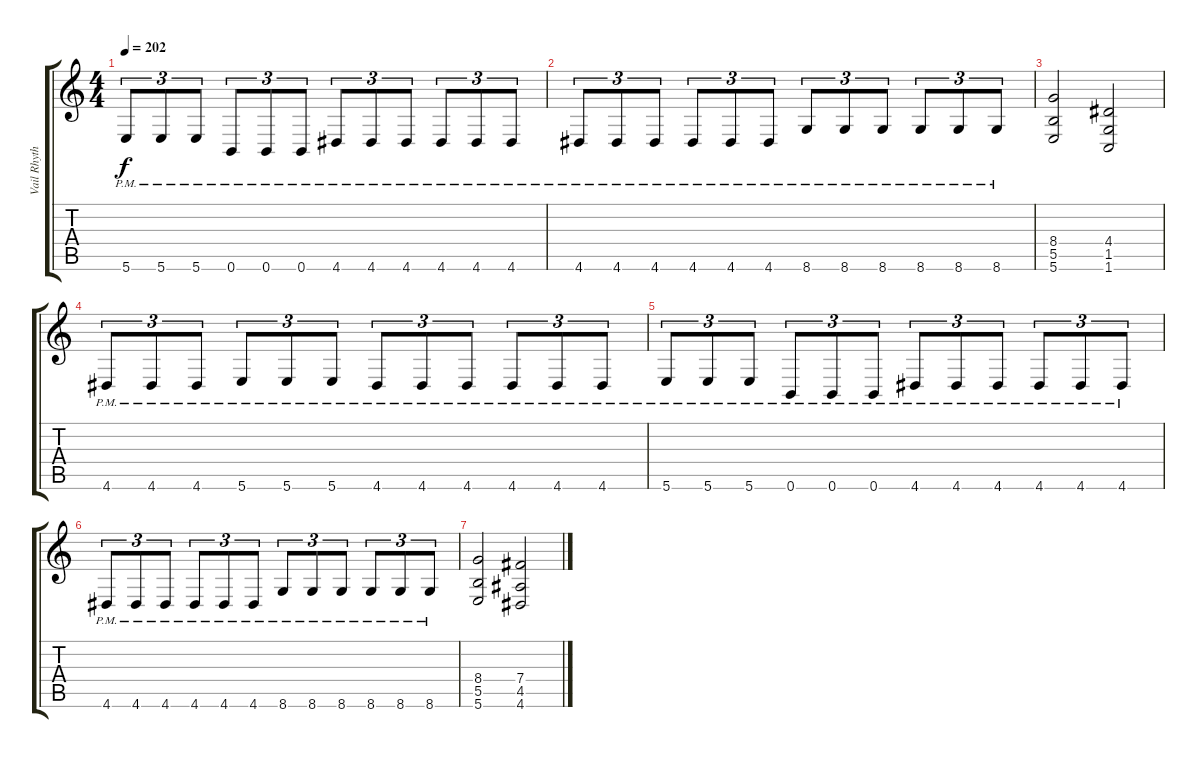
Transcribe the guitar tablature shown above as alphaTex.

\track ("Vail Rhythm" "Vail Rhyth") {instrument overdrivenguitar}
\staff {score tabs}
\tuning (Db4 Ab3 E3 B2 Gb2 B1) {hide}
\ts (4 4)
\tempo 202
\clef g2
\ks c
5.6{pm}.8{tu (3 2) dy f} 5.6{pm}.8{tu (3 2)} 5.6{pm}.8{tu (3 2)} 0.6{pm}.8{tu (3 2)} 0.6{pm}.8{tu (3 2)} 0.6{pm}.8{tu (3 2)} 4.6{pm}.8{tu (3 2)} 4.6{pm}.8{tu (3 2)} 4.6{pm}.8{tu (3 2)} 4.6{pm}.8{tu (3 2)} 4.6{pm}.8{tu (3 2)} 4.6{pm}.8{tu (3 2)} |
4.6{pm}.8{tu (3 2)} 4.6{pm}.8{tu (3 2)} 4.6{pm}.8{tu (3 2)} 4.6{pm}.8{tu (3 2)} 4.6{pm}.8{tu (3 2)} 4.6{pm}.8{tu (3 2)} 8.6{pm}.8{tu (3 2)} 8.6{pm}.8{tu (3 2)} 8.6{pm}.8{tu (3 2)} 8.6{pm}.8{tu (3 2)} 8.6{pm}.8{tu (3 2)} 8.6{pm}.8{tu (3 2)} |
(8.4 5.5 5.6).2 (4.4 1.5 1.6).2 |
4.6{pm}.8{tu (3 2)} 4.6{pm}.8{tu (3 2)} 4.6{pm}.8{tu (3 2)} 5.6{pm}.8{tu (3 2)} 5.6{pm}.8{tu (3 2)} 5.6{pm}.8{tu (3 2)} 4.6{pm}.8{tu (3 2)} 4.6{pm}.8{tu (3 2)} 4.6{pm}.8{tu (3 2)} 4.6{pm}.8{tu (3 2)} 4.6{pm}.8{tu (3 2)} 4.6{pm}.8{tu (3 2)} |
5.6{pm}.8{tu (3 2)} 5.6{pm}.8{tu (3 2)} 5.6{pm}.8{tu (3 2)} 0.6{pm}.8{tu (3 2)} 0.6{pm}.8{tu (3 2)} 0.6{pm}.8{tu (3 2)} 4.6{pm}.8{tu (3 2)} 4.6{pm}.8{tu (3 2)} 4.6{pm}.8{tu (3 2)} 4.6{pm}.8{tu (3 2)} 4.6{pm}.8{tu (3 2)} 4.6{pm}.8{tu (3 2)} |
4.6{pm}.8{tu (3 2)} 4.6{pm}.8{tu (3 2)} 4.6{pm}.8{tu (3 2)} 4.6{pm}.8{tu (3 2)} 4.6{pm}.8{tu (3 2)} 4.6{pm}.8{tu (3 2)} 8.6{pm}.8{tu (3 2)} 8.6{pm}.8{tu (3 2)} 8.6{pm}.8{tu (3 2)} 8.6{pm}.8{tu (3 2)} 8.6{pm}.8{tu (3 2)} 8.6{pm}.8{tu (3 2)} |
(8.4 5.5 5.6).2 (7.4 4.5 4.6).2
